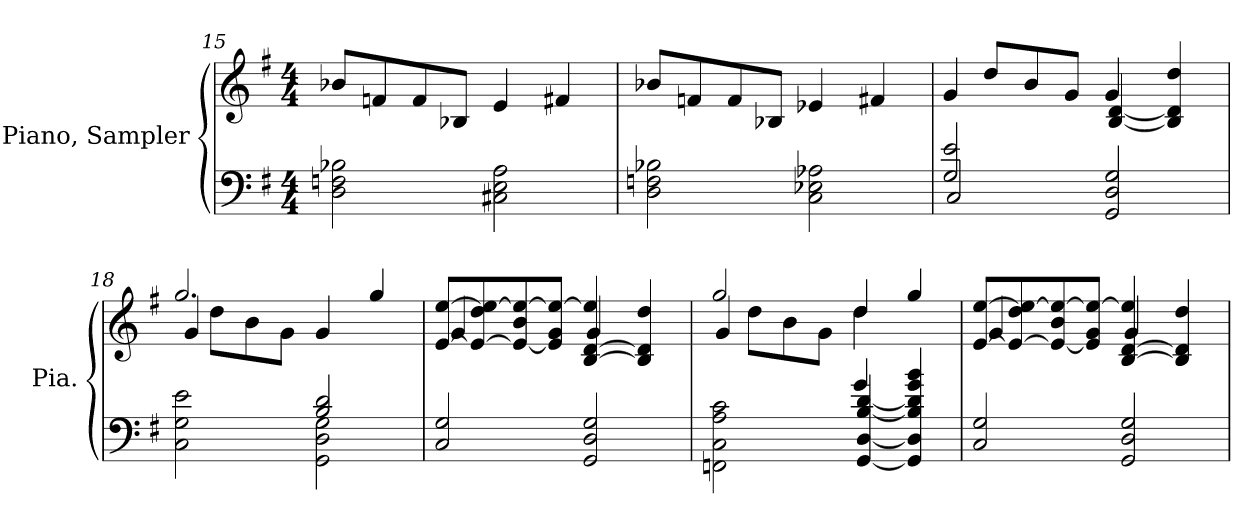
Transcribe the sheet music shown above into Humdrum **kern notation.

**kern	**kern
*part1	*part1
*staff2	*staff1
*I"Piano, Sampler	*
*I'Pia.	*
*clefF4	*clefG2
*k[f#]	*k[f#]
*M4/4	*M4/4
=15	=15
2D\ 2Fn\ 2B-X\	8b-X/L
.	8fn/
.	8f/
.	8B-X/J
2C#X\ 2E\ 2A\	4e/
.	4f#X/
!!LO:LB:g=z
=16	=16
2D\ 2Fn\ 2B-X\	8b-X/L
.	8fn/
.	8f/
.	8B-X/J
2C\ 2E-X\ 2A-X\	4e-X/
.	4f#X/
=17	=17
*^	*^
*	*^	*	*^
2G/ 2e/	8rBByy	2C/	4g/	2ryy	8ryy
.	4.ryy	.	.	.	8dd/L
.	.	.	4rFFFyy	.	8b/
.	.	.	.	.	8g/J
2ryy	2GG/ 2D/ 2G/	2ryy	4g/	[4B/ [4d/	2ryy
.	.	.	4rDDDyy	4B/] 4d/] 4dd/	.
=18	=18	=18	=18	=18	=18
2ryy	4ryy	2C\ 2G\ 2e\	2.gg/	8ryy	4g/
.	.	.	.	8dd\L	.
.	4ryy	.	.	8b\	2.ryy
.	.	.	.	8g\J	.
2B/ 2d/	2rFyy	2GG\ 2D\ 2G\	.	4g/	.
.	.	.	4rFFFyy	4gg/	.
*v	*v	*v	*	*	*
*	*	*v	*v
=19	=19	=19
2C/ 2G/	[8e/ [8ee/L	4g/
.	8e/_ 8dd/ 8ee/_	.
.	8e/_ 8b/ 8ee/_	4ryy
.	8e/] 8g/ 8ee/_J	.
2GG/ 2D/ 2G/	[4B/ [4d/ 4ee/]	4g/
.	4B/] 4d/] 4dd/	4ryy
=20	=20	=20
*^	*	*^
4ryy	2FFn\ 2C\ 2A\ 2c\	2gg/	8ryy	4g/
.	.	.	8dd\L	.
4ryy	.	.	8b\	2.ryy
.	.	.	8g\J	.
4g/	[4GG/ [4D/ [4B/ [4d/	4dd/	4dd\	.
4rBByy	4GG/] 4D/] 4B/] 4d/] 4g/ 4b/	4rcyy	4gg/	.
*v	*v	*	*	*
*	*	*v	*v
!!LO:LB:g=z
=21	=21	=21
2C/ 2G/	[8e/ [8ee/L	4g/
.	8e/_ 8dd/ 8ee/_	.
.	8e/_ 8b/ 8ee/_	4ryy
.	8e/] 8g/ 8ee/_J	.
2GG/ 2D/ 2G/	[4B/ [4d/ 4ee/]	4g/
.	4B/] 4d/] 4dd/	4ryy
*	*v	*v
=	=
*-	*-
